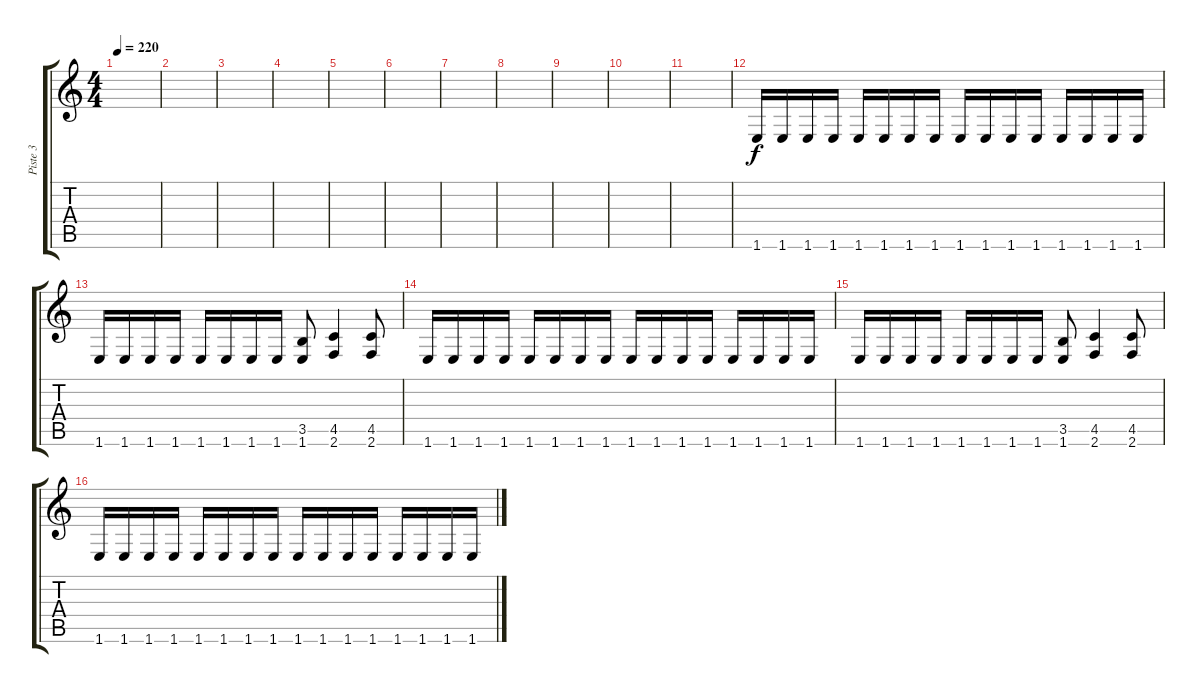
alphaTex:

\track ("Piste 3" "Piste 3") {instrument distortionguitar}
\staff {score tabs}
\tuning (Eb4 Bb3 Gb3 Db3 Ab2 Eb2) {hide}
\ts (4 4)
\tempo 220
\clef g2
\ks c
|
|
|
|
|
|
|
|
|
|
|
1.6.16 1.6.16 1.6.16 1.6.16 1.6.16 1.6.16 1.6.16 1.6.16 1.6.16 1.6.16 1.6.16 1.6.16 1.6.16 1.6.16 1.6.16 1.6.16 |
1.6.16 1.6.16 1.6.16 1.6.16 1.6.16 1.6.16 1.6.16 1.6.16 (3.5 1.6).8 (4.5 2.6).4 (4.5 2.6).8 |
1.6.16 1.6.16 1.6.16 1.6.16 1.6.16 1.6.16 1.6.16 1.6.16 1.6.16 1.6.16 1.6.16 1.6.16 1.6.16 1.6.16 1.6.16 1.6.16 |
1.6.16 1.6.16 1.6.16 1.6.16 1.6.16 1.6.16 1.6.16 1.6.16 (3.5 1.6).8 (4.5 2.6).4 (4.5 2.6).8 |
1.6.16 1.6.16 1.6.16 1.6.16 1.6.16 1.6.16 1.6.16 1.6.16 1.6.16 1.6.16 1.6.16 1.6.16 1.6.16 1.6.16 1.6.16 1.6.16
